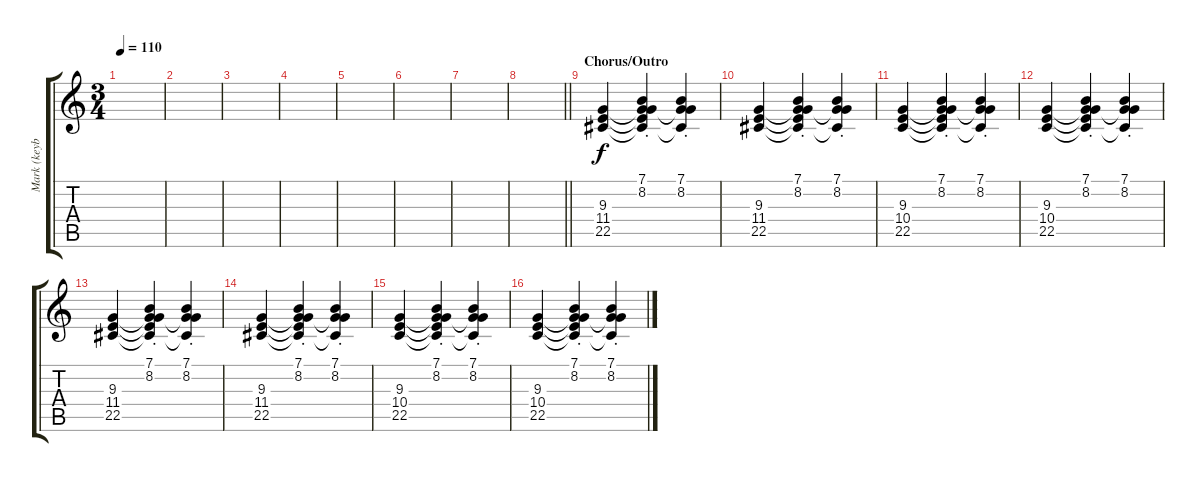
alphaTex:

\track ("Mark (keyboard strings)" "Mark (keyb") {instrument synthstrings1}
\staff {score tabs}
\tuning (E4 B3 G3 D3 A2 E2) {hide}
\ts (3 4)
\tempo 110
\clef g2
\ks c
|
|
|
|
|
|
|
\barLineRight lightlight
|
\section ("" "Chorus/Outro")
(9.3 11.4 22.5).4{volume 8 instrument stringensemble1} (7.1{st} 8.2 9.3{t} 11.4{t} 22.5{t}).4 (7.1{st} 8.2 11.4{t} 22.5{t}).4 |
(9.3 11.4 22.5).4 (7.1{st} 8.2 9.3{t} 11.4{t} 22.5{t}).4 (7.1{st} 8.2 11.4{t} 22.5{t}).4 |
(9.3 10.4 22.5).4 (7.1 8.2{st} 9.3{t} 10.4{t} 22.5{t}).4 (7.1 8.2{st} 10.4{t} 22.5{t}).4 |
(9.3 10.4 22.5).4 (7.1 8.2{st} 9.3{t} 10.4{t} 22.5{t}).4 (7.1 8.2{st} 10.4{t} 22.5{t}).4 |
(9.3 11.4 22.5).4 (7.1{st} 8.2 9.3{t} 11.4{t} 22.5{t}).4 (7.1{st} 8.2 11.4{t} 22.5{t}).4 |
(9.3 11.4 22.5).4 (7.1{st} 8.2 9.3{t} 11.4{t} 22.5{t}).4 (7.1{st} 8.2 11.4{t} 22.5{t}).4 |
(9.3 10.4 22.5).4 (7.1 8.2{st} 9.3{t} 10.4{t} 22.5{t}).4 (7.1 8.2{st} 10.4{t} 22.5{t}).4 |
(9.3 10.4 22.5).4 (7.1 8.2{st} 9.3{t} 10.4{t} 22.5{t}).4 (7.1 8.2{st} 10.4{t} 22.5{t}).4
